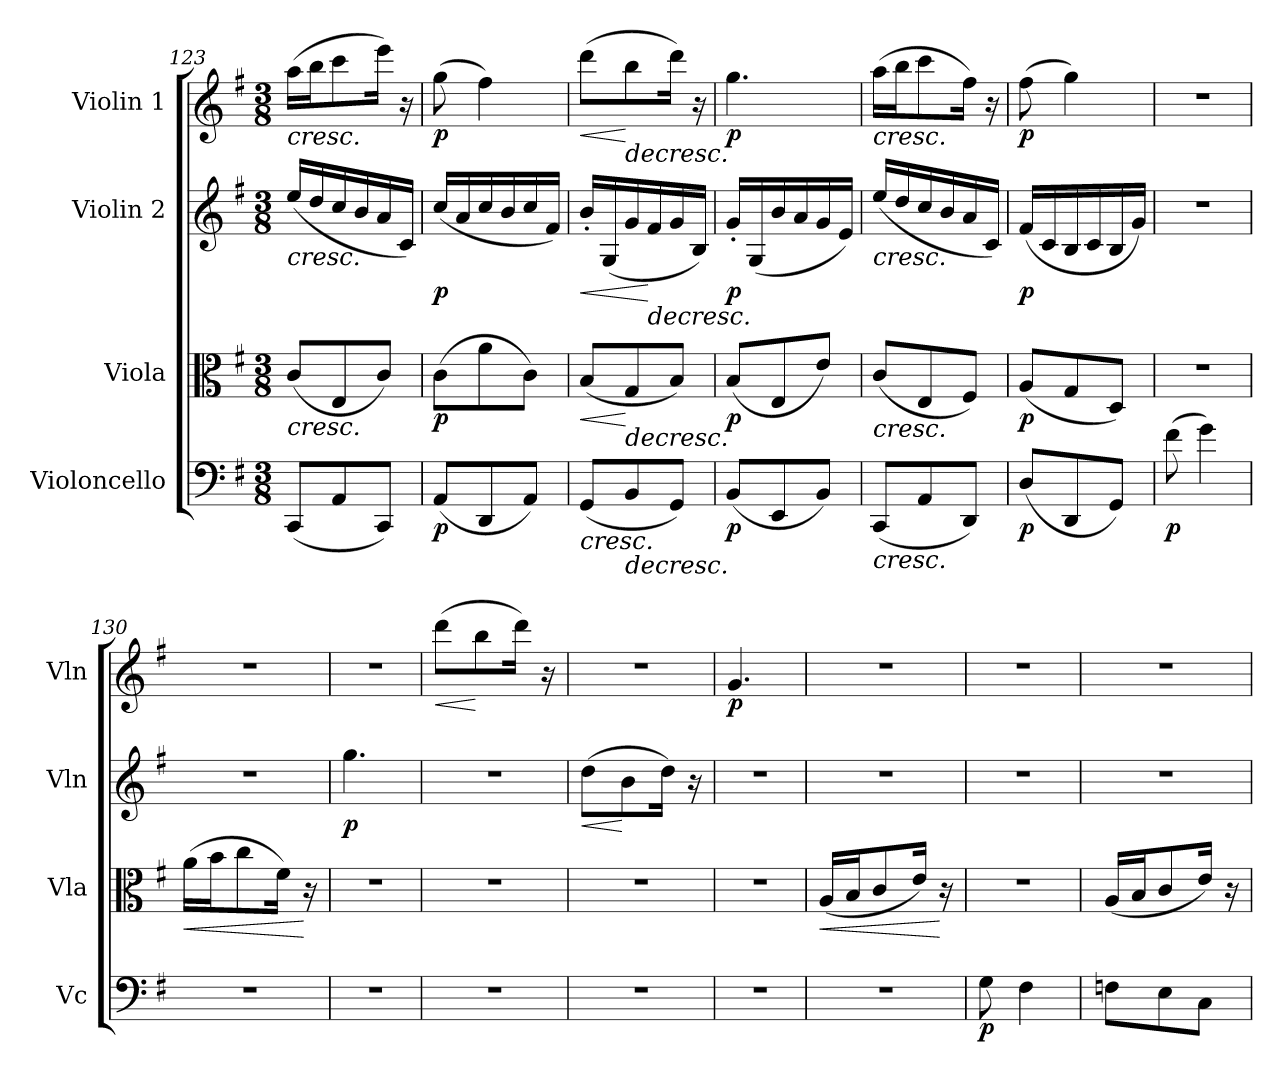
**kern	**dynam	**kern	**dynam	**kern	**dynam	**kern	**dynam
*part4	*part4	*part3	*part3	*part2	*part2	*part1	*part1
*staff4	*staff4	*staff3	*staff3	*staff2	*staff2	*staff1	*staff1
*I"Violoncello	*	*I"Viola	*	*I"Violin 2	*	*I"Violin 1	*
*I'Vc	*	*I'Vla	*	*I'Vln	*	*I'Vln	*
*clefF4	*	*clefC3	*	*clefG2	*	*clefG2	*
*k[f#]	*	*k[f#]	*	*k[f#]	*	*k[f#]	*
*M3/8	*	*M3/8	*	*M3/8	*	*M3/8	*
=123	=123	=123	=123	=123	=123	=123	=123
!	!	!	!LO:HP:b	!	!LO:HP:b	!	!LO:HP:b
(8CC/L	.	(8c/L	<	(16ee/LL	<	(16aa\LL	<
.	.	.	.	16dd/	.	16bb\J	.
8AA/	.	8E/	.	16cc/	.	8ccc\	.
.	.	.	.	16b/	.	.	.
8CC/J)	.	8c/J)	.	16a/	.	16eee\Jk)	.
.	.	.	.	16c/JJ)	.	16r	.
!!LO:LB:g=z
=124	=124	=124	=124	=124	=124	=124	=124
!	!LO:DY:b	!	!LO:DY:b	!	!LO:DY:b	!	!LO:DY:b
(8AA/L	p	(8c\L	p	(16cc/LL	p	(8gg\	p
.	.	.	.	16a/	.	.	.
8DD/	.	8a\	.	16cc/	.	4ff#\)	.
.	.	.	.	16b/	.	.	.
8AA/J)	.	8c\J)	.	16cc/	.	.	.
.	.	.	.	16f#/JJ)	.	.	.
=125	=125	=125	=125	=125	=125	=125	=125
!	!LO:HP:b	!	!LO:HP:b	!	!LO:HP:b	!	!LO:HP:b
(8GG/L	<	(8B/L	<	16b'/LL	<	(8ddd\L	<
.	.	.	.	(16G/	.	.	.
!	!LO:HP:b	!	!LO:HP:n=1:b	!	!	!	!LO:HP:n=1:b
8BB/	>	8G/	[ >	16g/	.	8bb\	[ >
!	!	!	!	!	!LO:HP:n=1:b	!	!
.	.	.	.	16f#/	[ >	.	.
8GG/J)	[	8B/J)	[	16g/	.	16ddd\Jk)	.
.	.	.	.	16B/JJ)	.	16r	[
.	.	.	.	.	[	.	.
!!LO:LB:g=z
=126	=126	=126	=126	=126	=126	=126	=126
!	!LO:DY:b	!	!LO:DY:b	!	!LO:DY:b	!	!LO:DY:b
(8BB/L	p	(8B/L	p	16g'/LL	p	4.gg\	p
.	.	.	.	(16G/	.	.	.
8EE/	.	8E/	.	16b/	.	.	.
.	.	.	.	16a/	.	.	.
8BB/J)	.	8e/J)	.	16g/	.	.	.
.	.	.	.	16e/JJ)	.	.	.
=127	=127	=127	=127	=127	=127	=127	=127
!	!LO:HP:b	!	!LO:HP:b	!	!LO:HP:b	!	!LO:HP:b
(8CC/L	<	(8c/L	<	(16ee/LL	<	(16aa\LL	<
.	.	.	.	16dd/	.	16bb\J	.
8AA/	.	8E/	.	16cc/	.	8ccc\	.
.	.	.	.	16b/	.	.	.
8DD/J)	.	8F#/J)	.	16a/	.	16ff#\Jk)	.
.	.	.	.	16c/JJ)	.	16r	]
.	]	.	]	.	]	.	.
=128	=128	=128	=128	=128	=128	=128	=128
!	!LO:DY:b	!	!LO:DY:b	!	!LO:DY:b	!	!LO:DY:b
(8D/L	p	(8A/L	p	(16f#/LL	p	(8ff#\	p
.	.	.	.	16c/	.	.	.
8DD/	.	8G/	.	16B/	.	4gg\)	.
.	.	.	.	16c/	.	.	.
8GG/J)	.	8D/J)	.	16B/	.	.	.
.	.	.	.	16g/JJ)	.	.	.
=129	=129	=129	=129	=129	=129	=129	=129
!	!LO:DY:b	!	!	!	!	!	!
(8f#\	p	4.r	.	4.r	.	4.r	.
4g\)	.	.	.	.	.	.	.
=130	=130	=130	=130	=130	=130	=130	=130
!	!	!	!LO:HP:b	!	!	!	!
4.r	.	(16a\LL	<	4.r	.	4.r	.
.	.	16b\J	.	.	.	.	.
.	.	8cc\	.	.	.	.	.
.	.	16f#\Jk)	.	.	.	.	.
.	.	16r	[	.	.	.	.
=131	=131	=131	=131	=131	=131	=131	=131
!	!	!	!	!	!LO:DY:b	!	!
4.r	.	4.r	.	4.gg\	p	4.r	.
=132	=132	=132	=132	=132	=132	=132	=132
!	!	!	!	!	!	!	!LO:HP:b
4.r	.	4.r	.	4.r	.	(8ddd\L	<
.	.	.	.	.	.	8bb\	[
.	.	.	.	.	.	16ddd\Jk)	[
.	.	.	.	.	.	16r	.
=133	=133	=133	=133	=133	=133	=133	=133
!	!	!	!	!	!LO:HP:b	!	!
4.r	.	4.r	.	(8dd\L	<	4.r	.
.	.	.	.	8b\	[	.	.
.	.	.	.	16dd\Jk)	[	.	.
.	.	.	.	16r	.	.	.
=134	=134	=134	=134	=134	=134	=134	=134
!	!	!	!	!	!	!	!LO:DY:b
4.r	.	4.r	.	4.r	.	4.g/	p
!!LO:PB:g=z
=135	=135	=135	=135	=135	=135	=135	=135
!	!	!	!LO:HP:b	!	!	!	!
4.r	.	(16A/LL	<	4.r	.	4.r	.
.	.	16B/J	.	.	.	.	.
.	.	8c/	.	.	.	.	.
.	.	16e/Jk)	.	.	.	.	.
.	.	16r	[	.	.	.	.
!!LO:LB:g=z
=136	=136	=136	=136	=136	=136	=136	=136
!	!LO:DY:b	!	!	!	!	!	!
8G\	p	4.r	.	4.r	.	4.r	.
4F#\	.	.	.	.	.	.	.
=137	=137	=137	=137	=137	=137	=137	=137
8Fn\L	.	(16A/LL	.	4.r	.	4.r	.
.	.	16B/J	.	.	.	.	.
8E\	.	8c/	.	.	.	.	.
8C\J	[	16e/Jk)	.	.	.	.	.
.	.	16r	[	.	.	.	.
=	=	=	=	=	=	=	=
*-	*-	*-	*-	*-	*-	*-	*-
